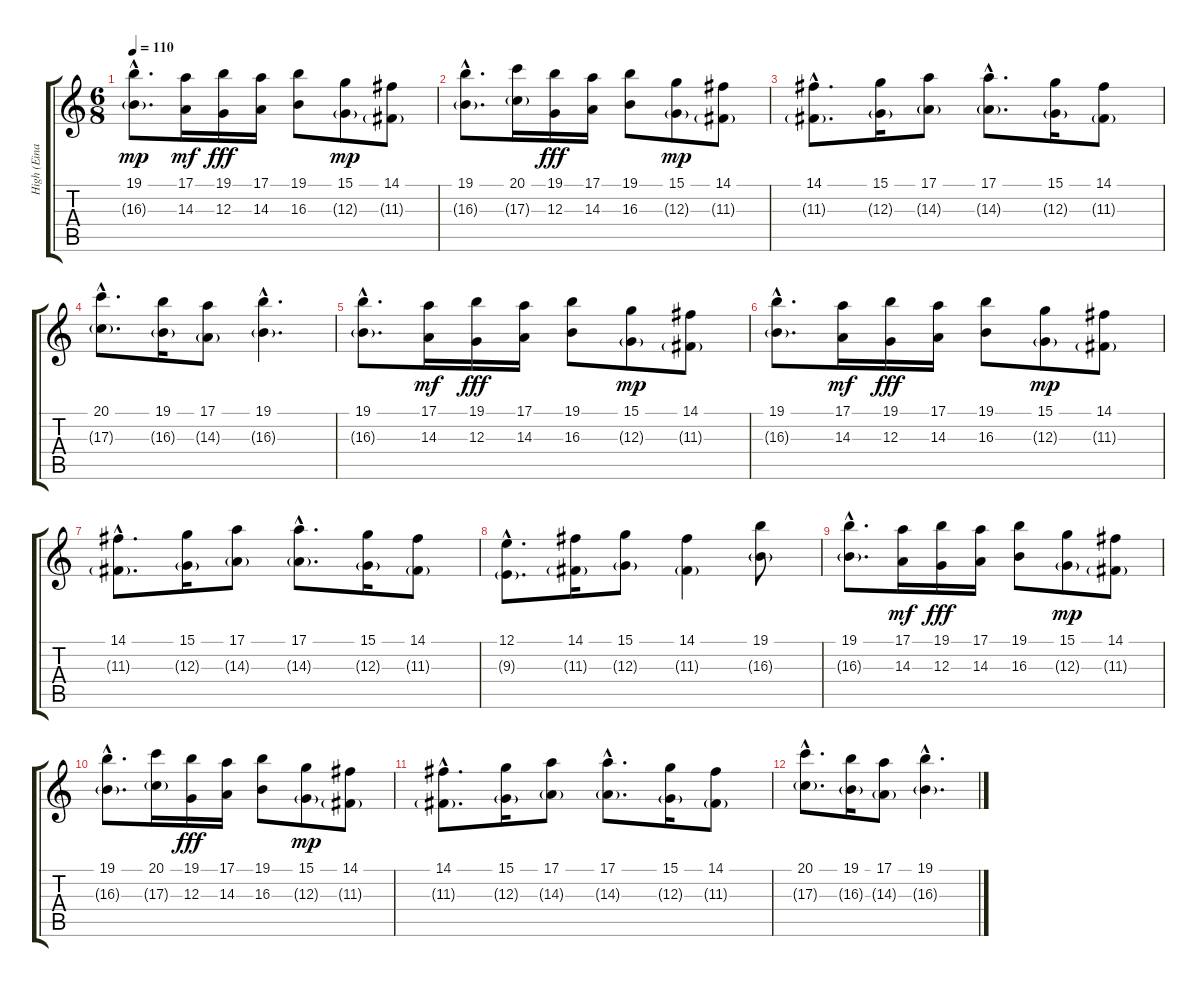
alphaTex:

\track ("High (Einar)" "High (Eina") {instrument electricgrandpiano}
\staff {score tabs}
\tuning (E4 B3 G3 D3 A2 E2) {hide}
\ts (6 8)
\tempo 110
\clef g2
\ks c
(19.1{hac} 16.3{g hac}).8{d dy mp} (17.1 14.3).16{dy mf} (19.1 12.3).16{dy fff} (17.1 14.3).16 (19.1 16.3).8 (15.1 12.3{g}).8{dy mp} (14.1 11.3{g}).8 |
(19.1{hac} 16.3{g hac}).8{d} (20.1 17.3{g}).16 (19.1 12.3).16{dy fff} (17.1 14.3).16 (19.1 16.3).8 (15.1 12.3{g}).8{dy mp} (14.1 11.3{g}).8 |
(14.1{hac} 11.3{g hac}).8{d} (15.1 12.3{g}).16 (17.1 14.3{g}).8 (17.1{hac} 14.3{g hac}).8{d} (15.1 12.3{g}).16 (14.1 11.3{g}).8 |
(20.1{hac} 17.3{g hac}).8{d} (19.1 16.3{g}).16 (17.1 14.3{g}).8 (19.1{hac} 16.3{g hac}).4{d} |
(19.1{hac} 16.3{g hac}).8{d} (17.1 14.3).16{dy mf} (19.1 12.3).16{dy fff} (17.1 14.3).16 (19.1 16.3).8 (15.1 12.3{g}).8{dy mp} (14.1 11.3{g}).8 |
(19.1{hac} 16.3{g hac}).8{d} (17.1 14.3).16{dy mf} (19.1 12.3).16{dy fff} (17.1 14.3).16 (19.1 16.3).8 (15.1 12.3{g}).8{dy mp} (14.1 11.3{g}).8 |
(14.1{hac} 11.3{g hac}).8{d} (15.1 12.3{g}).16 (17.1 14.3{g}).8 (17.1{hac} 14.3{g hac}).8{d} (15.1 12.3{g}).16 (14.1 11.3{g}).8 |
(12.1{hac} 9.3{g hac}).8{d} (14.1 11.3{g}).16 (15.1 12.3{g}).8 (14.1 11.3{g}).4 (19.1 16.3{g}).8 |
(19.1{hac} 16.3{g hac}).8{d} (17.1 14.3).16{dy mf} (19.1 12.3).16{dy fff} (17.1 14.3).16 (19.1 16.3).8 (15.1 12.3{g}).8{dy mp} (14.1 11.3{g}).8 |
(19.1{hac} 16.3{g hac}).8{d} (20.1 17.3{g}).16 (19.1 12.3).16{dy fff} (17.1 14.3).16 (19.1 16.3).8 (15.1 12.3{g}).8{dy mp} (14.1 11.3{g}).8 |
(14.1{hac} 11.3{g hac}).8{d} (15.1 12.3{g}).16 (17.1 14.3{g}).8 (17.1{hac} 14.3{g hac}).8{d} (15.1 12.3{g}).16 (14.1 11.3{g}).8 |
(20.1{hac} 17.3{g hac}).8{d} (19.1 16.3{g}).16 (17.1 14.3{g}).8 (19.1{hac} 16.3{g hac}).4{d}
